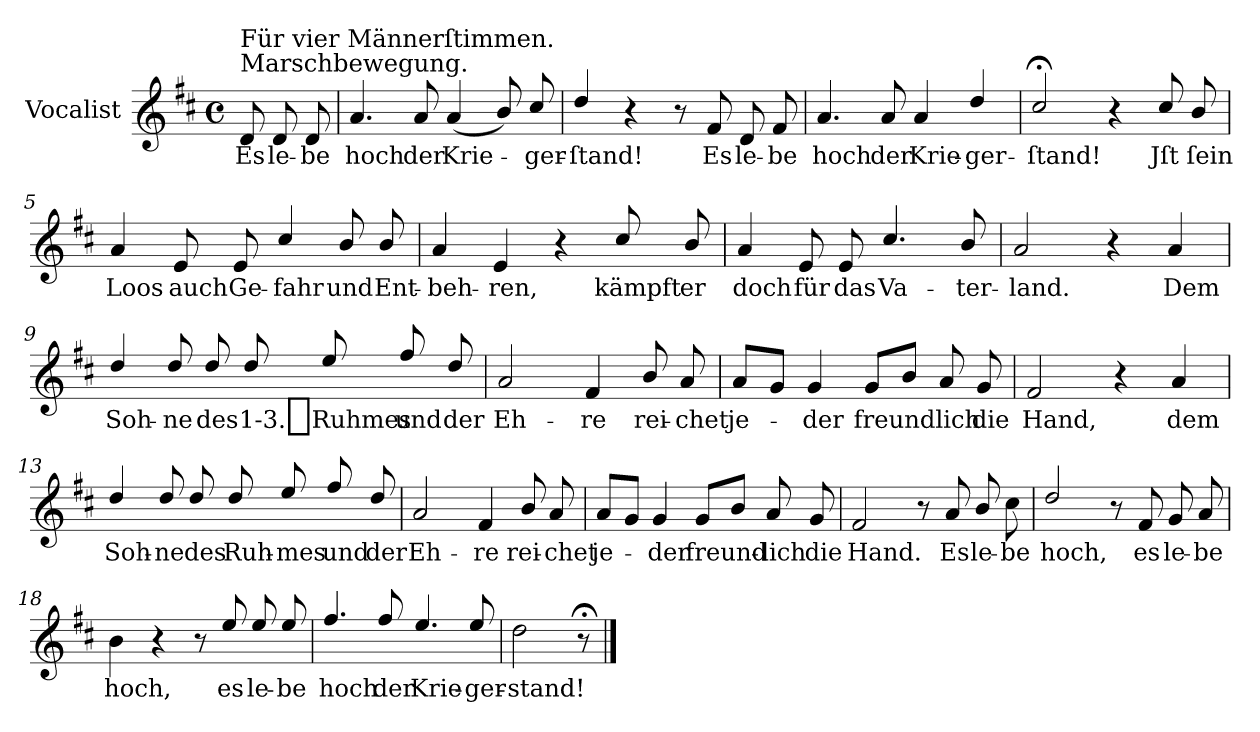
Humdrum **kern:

**kern	**text
*part1	*part1
*staff1	*staff1
*I"Vocalist	*
*k[f#c#]	*
*D:	*
*M4/4	*
*met(c)	*
=	=
!LO:TX:a:t=Marschbewegung.	!
!LO:TX:a:t=Für vier Männerſtimmen.	!
8d	Es
8d	le-
8d	-be
=1	=1
4.a	hoch
8a	der
(4a	Krie-
8b/)	.
8cc#/	-ger-
=2	=2
4dd/	-ſtand!
4r	.
8r	.
8f#	Es
8d	le-
8f#	-be
=3	=3
4.a	hoch
8a	der
4a	Krie-
4dd/	-ger-
=4	=4
2cc#;</	-ſtand!
4r	.
8cc#/	Jſt
8b/	ſein
=5	=5
4a	Loos
8e	auch
8e	Ge-
4cc#/	-fahr
8b/	und
8b/	Ent-
=6	=6
4a	-beh-
4e	-ren,
4r	.
8cc#/	kämpft
8b/	er
=7	=7
4a	doch
8e	für
8e	das
4.cc#/	Va-
8b/	-ter-
=8	=8
2a	-land.
4r	.
4a	Dem
=9	=9
4dd/	Soh-
8dd/	-ne
8dd/	des
8dd/	1-3._Ruhmes
8ee/	.
8ff#/	und
8dd/	der
=10	=10
2a	Eh-
4f#	-re
8b/	rei-
8a	-chet
=11	=11
8aL	je-
8gJ	.
4g	-der
8gL	freundlich
8bJ	.
8a	.
8g	die
=12	=12
2f#	Hand,
4r	.
4a	dem
=13	=13
4dd/	Soh-
8dd/	-ne
8dd/	des
8dd/	Ruh-
8ee/	-mes
8ff#/	und
8dd/	der
=14	=14
2a	Eh-
4f#	-re
8b/	rei-
8a	-chet
=15	=15
8aL	je-
8gJ	.
4g	-der
8gL	freund-
8bJ	.
8a	-lich
8g	die
=16	=16
2f#	Hand.
8r	.
8a	Es
8b/	le-
8cc#	-be
=17	=17
2dd/	hoch,
8r	.
8f#	es
8g	le-
8a	-be
=18	=18
4b	hoch,
4r	.
8r	.
8ee/	es
8ee/	le-
8ee/	-be
=19	=19
4.ff#/	hoch
8ff#/	der
4.ee/	Krie-
8ee/	-ger-
=20	=20
2dd	-stand!
8r;<	.
==	==
*-	*-
